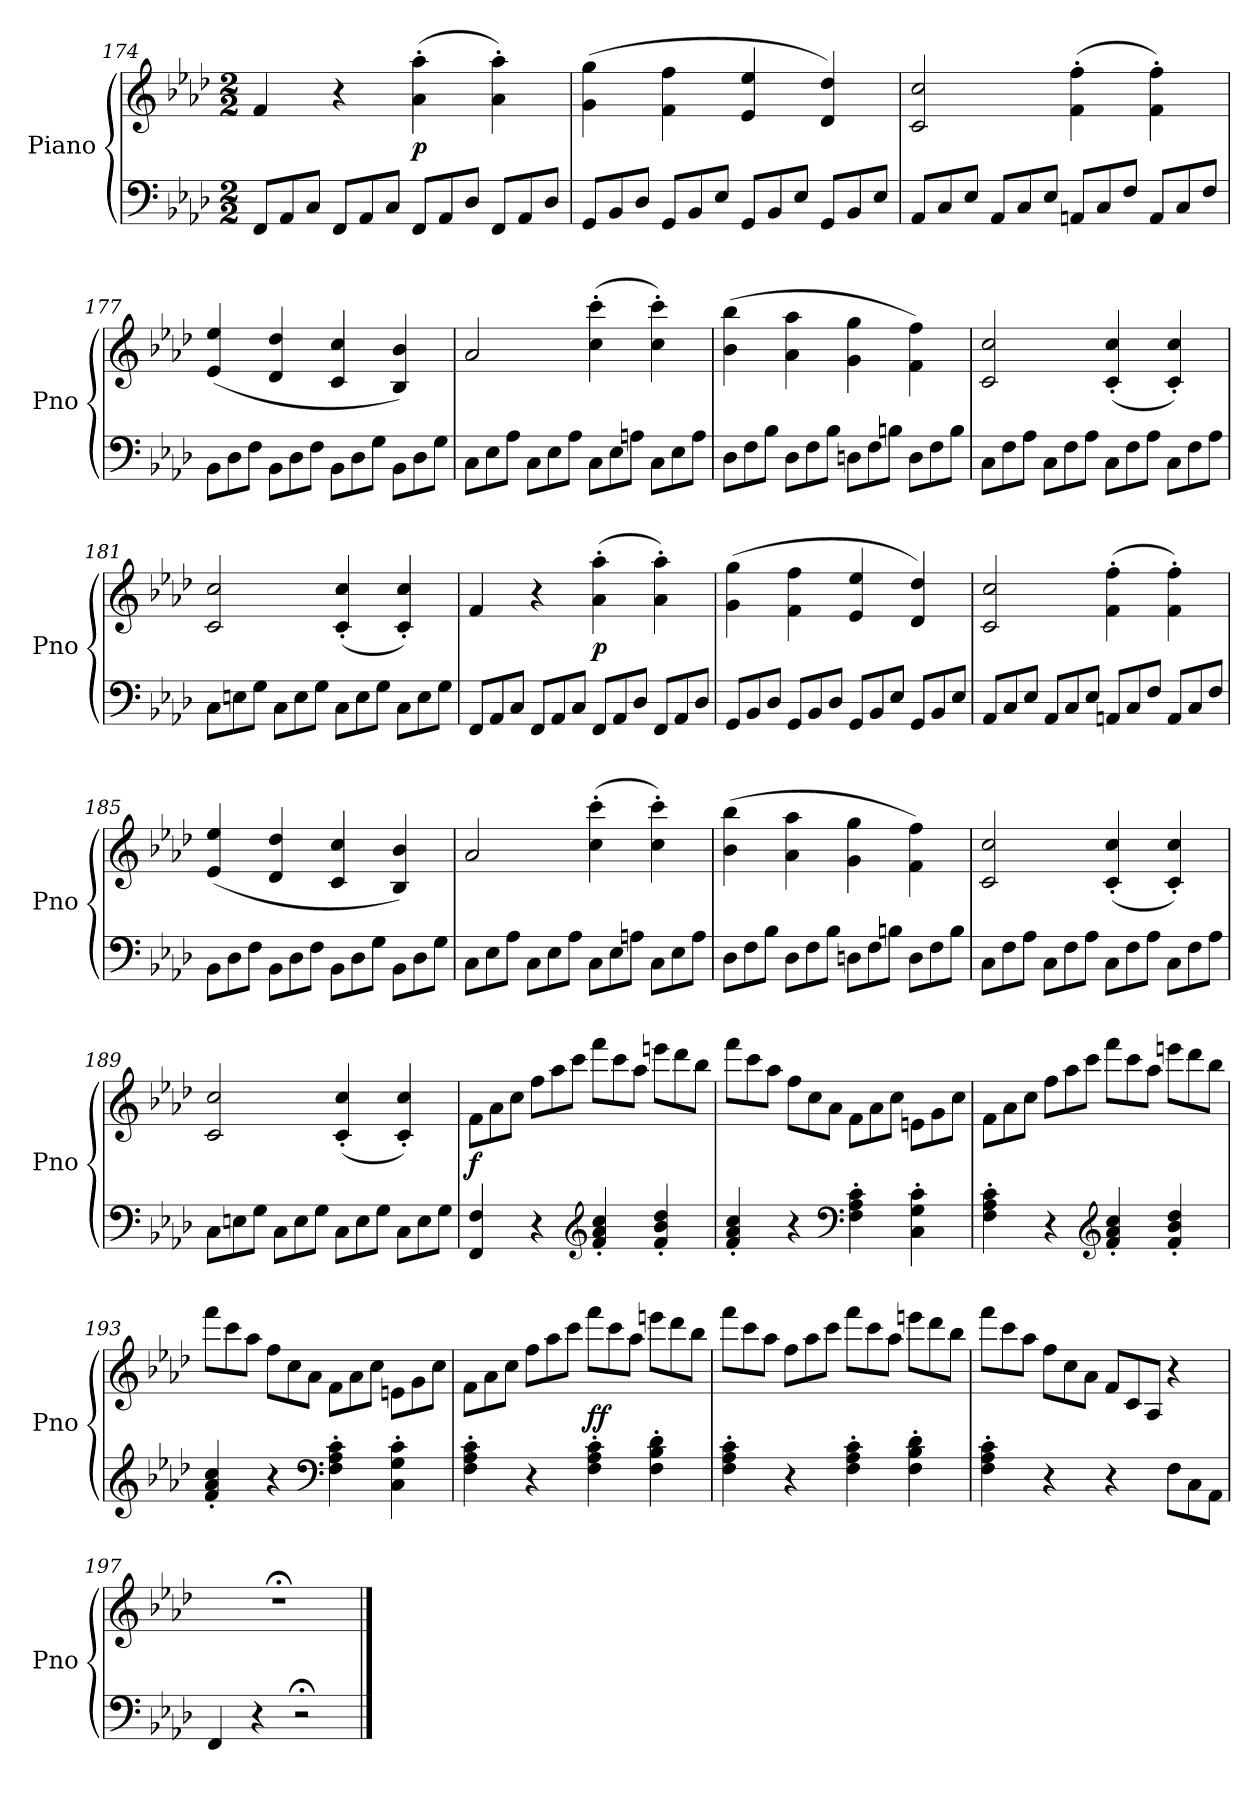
**kern	**kern	**dynam
*part1	*part1	*part1
*staff2	*staff1	*staff1/2
*I"Piano	*	*
*I'Pno	*	*
*clefF4	*clefG2	*
*k[b-e-a-d-]	*k[b-e-a-d-]	*
*f:	*f:	*
*M2/2	*M2/2	*
*Xtuplet	*	*
=174	=174	=174
12FF/L	4f/	.
12AA-/	.	.
12C/J	.	.
12FF/L	4r	.
12AA-/	.	.
12C/J	.	.
12FF/L	(4a-'\ 4aa-'\	p
12AA-/	.	.
12D-/J	.	.
12FF/L	4a-'\ 4aa-'\)	.
12AA-/	.	.
12D-/J	.	.
=175	=175	=175
12GG/L	(4g\ 4gg\	.
12BB-/	.	.
12D-/J	.	.
12GG/L	4f\ 4ff\	.
12BB-/	.	.
12E-/J	.	.
12GG/L	4e-/ 4ee-/	.
12BB-/	.	.
12E-/J	.	.
12GG/L	4d-/ 4dd-/)	.
12BB-/	.	.
12E-/J	.	.
=176	=176	=176
12AA-/L	2c/ 2cc/	.
12C/	.	.
12E-/J	.	.
12AA-/L	.	.
12C/	.	.
12E-/J	.	.
12AAn/L	(4f'\ 4ff'\	.
12C/	.	.
12F/J	.	.
12AA/L	4f'\ 4ff'\)	.
12C/	.	.
12F/J	.	.
=177	=177	=177
12BB-\L	(4e-/ 4ee-/	.
12D-\	.	.
12F\J	.	.
12BB-\L	4d-/ 4dd-/	.
12D-\	.	.
12F\J	.	.
12BB-\L	4c/ 4cc/	.
12D-\	.	.
12G\J	.	.
12BB-\L	4B-/ 4b-/)	.
12D-\	.	.
12G\J	.	.
=178	=178	=178
12C\L	2a-/	.
12E-\	.	.
12A-\J	.	.
12C\L	.	.
12E-\	.	.
12A-\J	.	.
12C\L	(4cc'\ 4ccc'\	.
12E-\	.	.
12An\J	.	.
12C\L	4cc'\ 4ccc'\)	.
12E-\	.	.
12A\J	.	.
=179	=179	=179
12D-\L	(4b-\ 4bb-\	.
12F\	.	.
12B-\J	.	.
12D-\L	4a-\ 4aa-\	.
12F\	.	.
12B-\J	.	.
12Dn\L	4g\ 4gg\	.
12F\	.	.
12Bn\J	.	.
12D\L	4f\ 4ff\)	.
12F\	.	.
12B\J	.	.
=180	=180	=180
12C\L	2c/ 2cc/	.
12F\	.	.
12A-\J	.	.
12C\L	.	.
12F\	.	.
12A-\J	.	.
12C\L	(4c'/ 4cc'/	.
12F\	.	.
12A-\J	.	.
12C\L	4c'/ 4cc'/)	.
12F\	.	.
12A-\J	.	.
=181	=181	=181
12C\L	2c/ 2cc/	.
12En\	.	.
12G\J	.	.
12C\L	.	.
12E\	.	.
12G\J	.	.
12C\L	(4c'/ 4cc'/	.
12E\	.	.
12G\J	.	.
12C\L	4c'/ 4cc'/)	.
12E\	.	.
12G\J	.	.
=182	=182	=182
12FF/L	4f/	.
12AA-/	.	.
12C/J	.	.
12FF/L	4r	.
12AA-/	.	.
12C/J	.	.
12FF/L	(4a-'\ 4aa-'\	p
12AA-/	.	.
12D-/J	.	.
12FF/L	4a-'\ 4aa-'\)	.
12AA-/	.	.
12D-/J	.	.
=183	=183	=183
12GG/L	(4g\ 4gg\	.
12BB-/	.	.
12D-/J	.	.
12GG/L	4f\ 4ff\	.
12BB-/	.	.
12D-/J	.	.
12GG/L	4e-/ 4ee-/	.
12BB-/	.	.
12E-/J	.	.
12GG/L	4d-/ 4dd-/)	.
12BB-/	.	.
12E-/J	.	.
=184	=184	=184
12AA-/L	2c/ 2cc/	.
12C/	.	.
12E-/J	.	.
12AA-/L	.	.
12C/	.	.
12E-/J	.	.
12AAn/L	(4f'\ 4ff'\	.
12C/	.	.
12F/J	.	.
12AA/L	4f'\ 4ff'\)	.
12C/	.	.
12F/J	.	.
=185	=185	=185
12BB-\L	(4e-/ 4ee-/	.
12D-\	.	.
12F\J	.	.
12BB-\L	4d-/ 4dd-/	.
12D-\	.	.
12F\J	.	.
12BB-\L	4c/ 4cc/	.
12D-\	.	.
12G\J	.	.
12BB-\L	4B-/ 4b-/)	.
12D-\	.	.
12G\J	.	.
=186	=186	=186
12C\L	2a-/	.
12E-\	.	.
12A-\J	.	.
12C\L	.	.
12E-\	.	.
12A-\J	.	.
12C\L	(4cc'\ 4ccc'\	.
12E-\	.	.
12An\J	.	.
12C\L	4cc'\ 4ccc'\)	.
12E-\	.	.
12A\J	.	.
=187	=187	=187
12D-\L	(4b-\ 4bb-\	.
12F\	.	.
12B-\J	.	.
12D-\L	4a-\ 4aa-\	.
12F\	.	.
12B-\J	.	.
12Dn\L	4g\ 4gg\	.
12F\	.	.
12Bn\J	.	.
12D\L	4f\ 4ff\)	.
12F\	.	.
12B\J	.	.
=188	=188	=188
12C\L	2c/ 2cc/	.
12F\	.	.
12A-\J	.	.
12C\L	.	.
12F\	.	.
12A-\J	.	.
12C\L	(4c'/ 4cc'/	.
12F\	.	.
12A-\J	.	.
12C\L	4c'/ 4cc'/)	.
12F\	.	.
12A-\J	.	.
=189	=189	=189
12C\L	2c/ 2cc/	.
12En\	.	.
12G\J	.	.
12C\L	.	.
12E\	.	.
12G\J	.	.
12C\L	(4c'/ 4cc'/	.
12E\	.	.
12G\J	.	.
12C\L	4c'/ 4cc'/)	.
12E\	.	.
12G\J	.	.
=190	=190	=190
*	*Xtuplet	*
4FF/ 4F/	12f\L	f
.	12a-\	.
.	12cc\J	.
4r	12ff\L	.
.	12aa-\	.
.	12ccc\J	.
*clefG2	*	*
4f'/ 4a-'/ 4cc'/	12fff\L	.
.	12ccc\	.
.	12aa-\J	.
4f'/ 4b-'/ 4dd-'/	12eeen\L	.
.	12ddd-\	.
.	12bb-\J	.
=191	=191	=191
4f'/ 4a-'/ 4cc'/	12fff\L	.
.	12ccc\	.
.	12aa-\J	.
4r	12ff\L	.
.	12cc\	.
.	12a-\J	.
*clefF4	*	*
4F'\ 4A-'\ 4c'\	12f\L	.
.	12a-\	.
.	12cc\J	.
4C'\ 4G'\ 4c'\	12en\L	.
.	12g\	.
.	12cc\J	.
=192	=192	=192
4F'\ 4A-'\ 4c'\	12f\L	.
.	12a-\	.
.	12cc\J	.
4r	12ff\L	.
.	12aa-\	.
.	12ccc\J	.
*clefG2	*	*
4f'/ 4a-'/ 4cc'/	12fff\L	.
.	12ccc\	.
.	12aa-\J	.
4f'/ 4b-'/ 4dd-'/	12eeen\L	.
.	12ddd-\	.
.	12bb-\J	.
=193	=193	=193
4f'/ 4a-'/ 4cc'/	12fff\L	.
.	12ccc\	.
.	12aa-\J	.
4r	12ff\L	.
.	12cc\	.
.	12a-\J	.
*clefF4	*	*
4F'\ 4A-'\ 4c'\	12f\L	.
.	12a-\	.
.	12cc\J	.
4C'\ 4G'\ 4c'\	12en\L	.
.	12g\	.
.	12cc\J	.
=194	=194	=194
4F'\ 4A-'\ 4c'\	12f\L	.
.	12a-\	.
.	12cc\J	.
4r	12ff\L	.
.	12aa-\	.
.	12ccc\J	.
4F'\ 4A-'\ 4c'\	12fff\L	ff
.	12ccc\	.
.	12aa-\J	.
4F'\ 4B-'\ 4d-'\	12eeen\L	.
.	12ddd-\	.
.	12bb-\J	.
=195	=195	=195
4F'\ 4A-'\ 4c'\	12fff\L	.
.	12ccc\	.
.	12aa-\J	.
4r	12ff\L	.
.	12aa-\	.
.	12ccc\J	.
4F'\ 4A-'\ 4c'\	12fff\L	.
.	12ccc\	.
.	12aa-\J	.
4F'\ 4B-'\ 4d-'\	12eeen\L	.
.	12ddd-\	.
.	12bb-\J	.
=196	=196	=196
4F'\ 4A-'\ 4c'\	12fff\L	.
.	12ccc\	.
.	12aa-\J	.
4r	12ff\L	.
.	12cc\	.
.	12a-\J	.
4r	12f/L	.
.	12c/	.
.	12A-/J	.
12F\L	4r	.
12C\	.	.
12AA-\J	.	.
=197	=197	=197
4FF/	1r;<	.
4r	.	.
2r;<	.	.
==	==	==
*-	*-	*-
